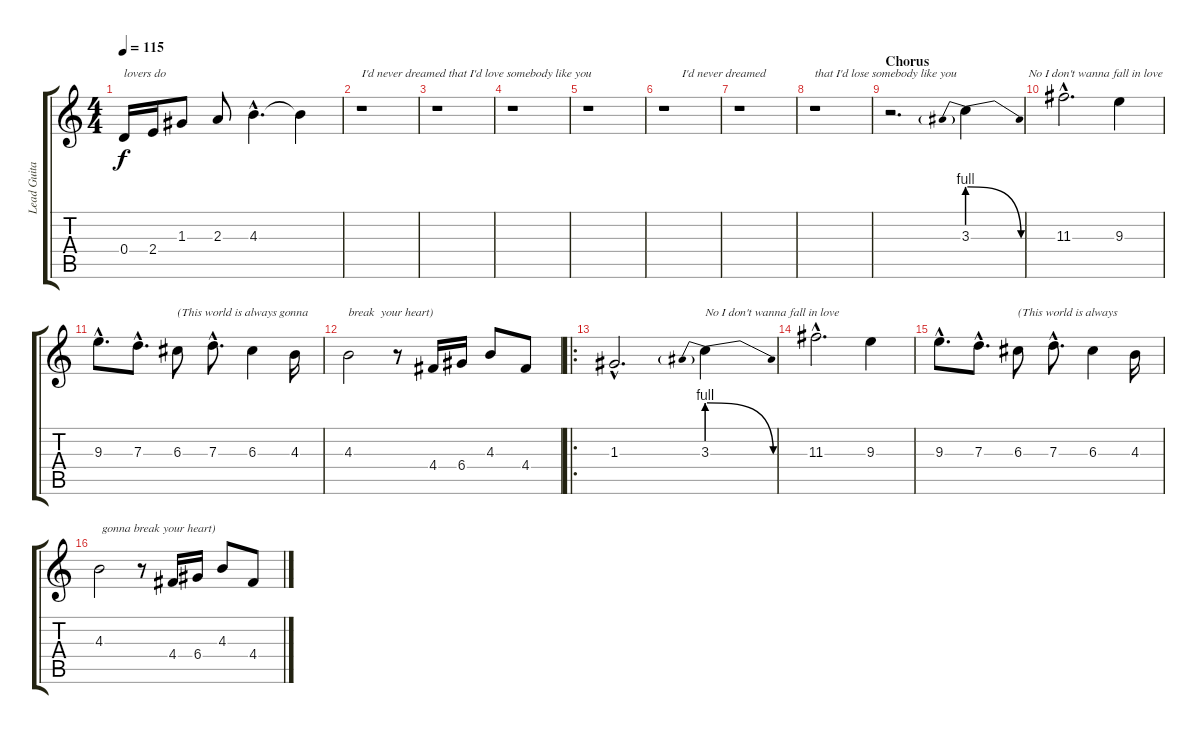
\track ("Lead Guitar" "Lead Guita") {instrument electricguitarjazz}
\staff {score tabs}
\tuning (E4 B3 G3 D3 A2 E2) {hide}
\ts (4 4)
\tempo 115
\clef g2
\ks c
0.4.16{txt "lovers do" dy f} 2.4.16 1.3.8 2.3.8 4.3{hac}.4{d} 4.3{t}.4 |
r.1{txt "I'd never dreamed that I'd love somebody like you "} |
r.1 |
r.1 |
r.1 |
r.1{txt "      I'd never dreamed"} |
r.1 |
r.1{txt "that I'd lose somebody like you"} |
\section ("" "Chorus")
r.2{d} 3.3{be (prebendrelease 0 4 60 0)}.4{txt "                     No I don't wanna fall in love"} |
11.3{hac}.2{d} 9.3.4 |
9.3{hac}.8{d} 7.3{hac}.8{d} 6.3.8{txt "(This world is always gonna"} 7.3{hac}.8{d} 6.3.4 4.3.16 |
4.3.2{txt "break  your heart)"} r.8 4.4.16 6.4.16 4.3.8 4.4.8 |
\ro
1.3{hac}.2{d} 3.3{be (prebendrelease 0 4 60 0)}.4{txt "No I don't wanna fall in love"} |
11.3{hac}.2{d} 9.3.4 |
9.3{hac}.8{d} 7.3{hac}.8{d} 6.3.8{txt "(This world is always"} 7.3{hac}.8{d} 6.3.4 4.3.16 |
4.3.2{txt " gonna break your heart)"} r.8 4.4.16 6.4.16 4.3.8 4.4.8
